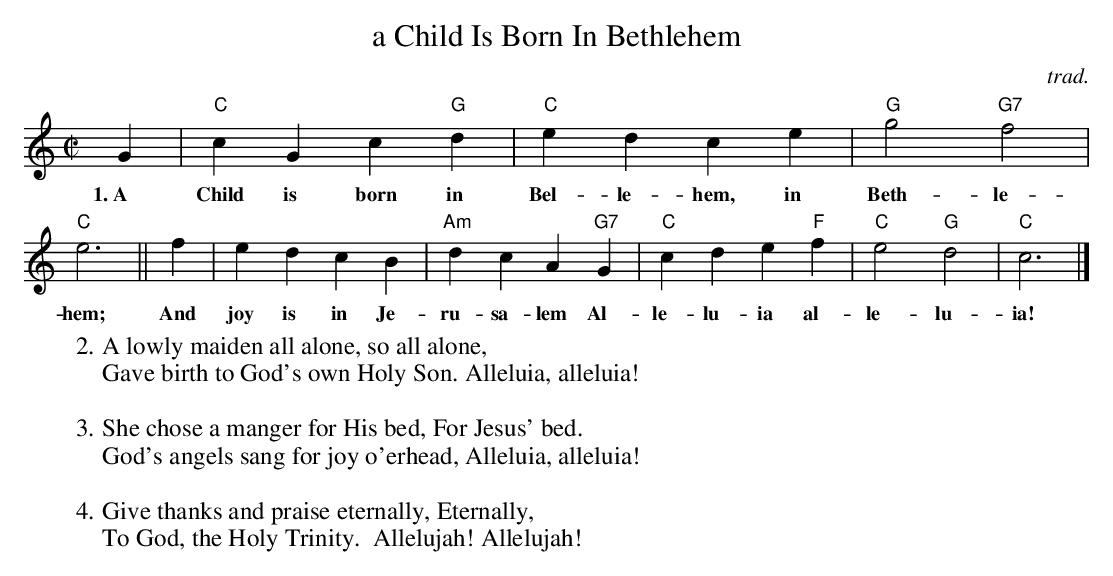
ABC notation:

X:1
T: a Child Is Born In Bethlehem
C: trad.
M: C|
L: 1/4
K: C
G | "C"c G c "G"d | "C"e d c e | "G"g2 "G7"f2 | "C"e3  ||
w: 1.~A Child is born in Bel-le-hem, in Beth-le-hem;
f | e d c B | "Am"d c A "G7"G | "C"c d e "F"f | "C"e2 "G"d2 | "C"c3 |]
w: And joy is in Je-ru-sa-lem Al-le-lu-ia al-le-lu-ia!
W:2. A lowly maiden all alone, so all alone,
W:   Gave birth to God's own Holy Son. Alleluia, alleluia!
W:
W:3. She chose a manger for His bed, For Jesus' bed.
W:   God's angels sang for joy o'erhead, Alleluia, alleluia!
W:
W:4. Give thanks and praise eternally, Eternally,
W:   To God, the Holy Trinity.  Allelujah! Allelujah!
